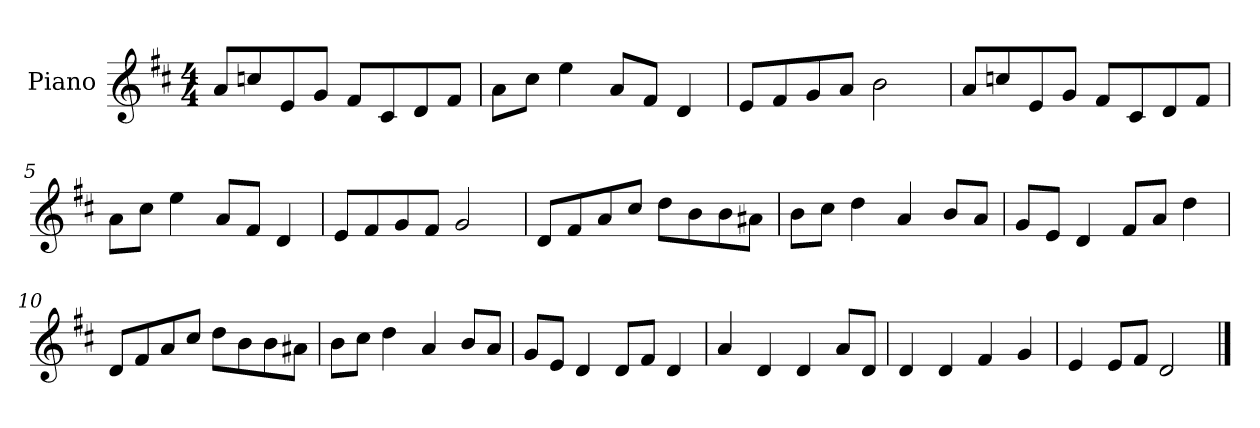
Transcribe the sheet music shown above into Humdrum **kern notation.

**kern
*part1
*staff1
*I"Piano
*I'P-no
*clefG2
*k[f#c#]
*M4/4
*MM90
=1
8a/L
8ccn/
8e/
8g/J
8f#/L
8c#/
8d/
8f#/J
=2
8a\L
8cc#\J
4ee\
8a/L
8f#/J
4d/
=3
8e/L
8f#/
8g/
8a/J
2b\
=4
8a/L
8ccn/
8e/
8g/J
8f#/L
8c#/
8d/
8f#/J
=5
8a\L
8cc#\J
4ee\
8a/L
8f#/J
4d/
!!LO:LB:g=z
=6
8e/L
8f#/
8g/
8f#/J
2g/
=7
8d/L
8f#/
8a/
8cc#/J
8dd\L
8b\
8b\
8a#X\J
=8
8b\L
8cc#\J
4dd\
4a/
8b/L
8a/J
=9
8g/L
8e/J
4d/
8f#/L
8a/J
4dd\
=10
8d/L
8f#/
8a/
8cc#/J
8dd\L
8b\
8b\
8a#X\J
=11
8b\L
8cc#\J
4dd\
4a/
8b/L
8a/J
!!LO:LB:g=z
=12
8g/L
8e/J
4d/
8d/L
8f#/J
4d/
=13
4a/
4d/
4d/
8a/L
8d/J
=14
4d/
4d/
4f#/
4g/
=15
4e/
8e/L
8f#/J
2d/
==
*-
